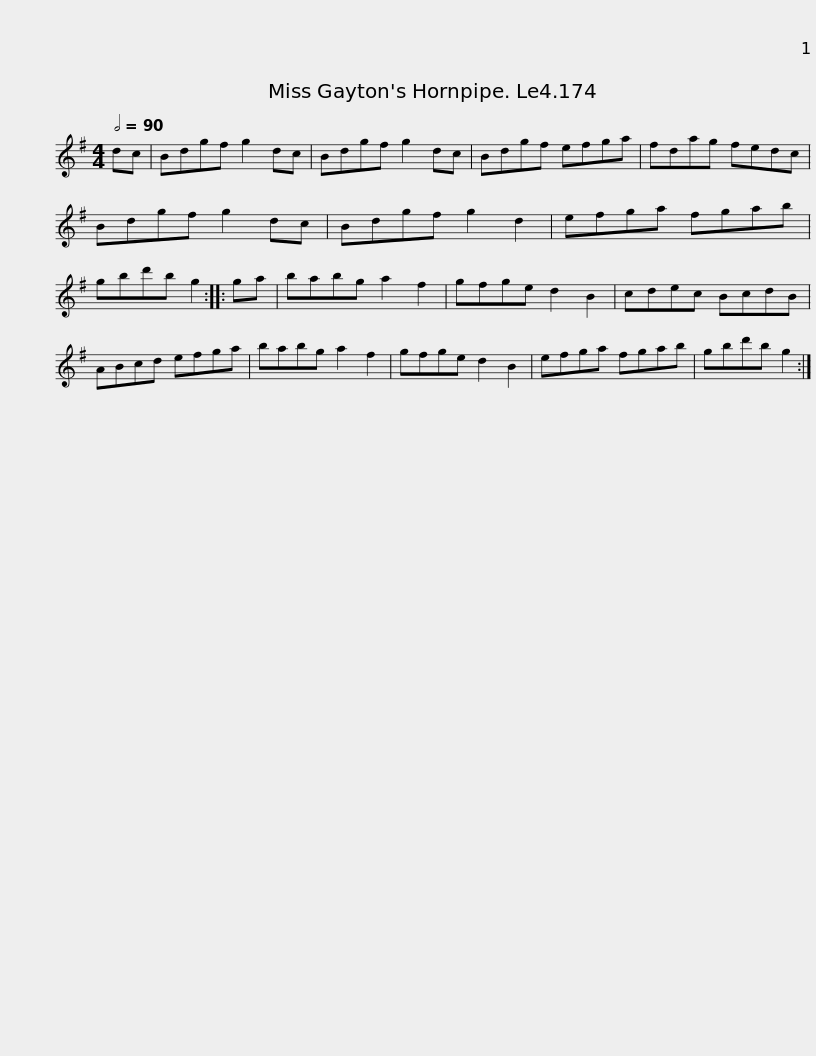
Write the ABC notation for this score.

X:1
L:1/8
Q:1/2=90
M:4/4
I:linebreak $
K:G
V:1 treble
V:1
 dc | Bdgf g2 dc | Bdgf g2 dc | Bdgf efga | fdag fedc | %5
 Bdgf g2 dc |$ Bdgf g2 d2 | efga fgab | gbd'b g2 :: ga | %10
 babg a2 f2 | gfge d2 B2 |$ cdec BcdB | ABcd efga | babg a2 f2 | %15
 gfge d2 B2 | efga fgab | gbd'b g2 :| %18
